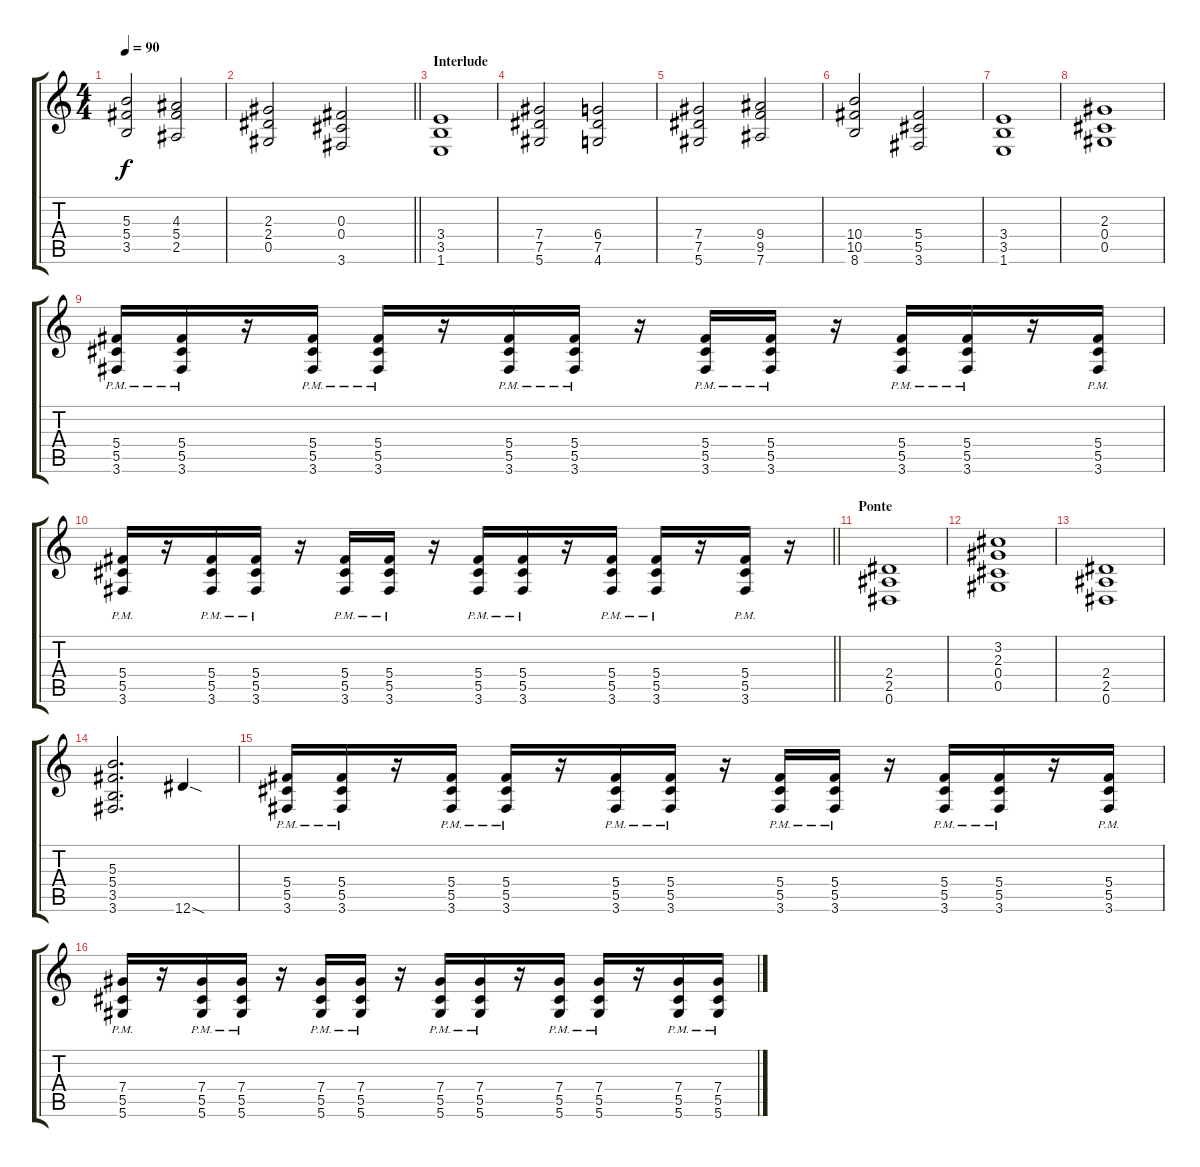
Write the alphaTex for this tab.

\track "" {instrument overdrivenguitar}
\staff {score tabs}
\tuning (Eb4 Bb3 Gb3 Db3 Ab2 Eb2) {hide}
\ts (4 4)
\tempo 90
\clef g2
\ks c
(5.3 5.4 3.5).2{dy f} (4.3 5.4 2.5).2 |
\barLineRight lightlight
(2.3 2.4 0.5).2 (0.3 0.4 3.6).2 |
\section ("" "Interlude")
(3.4 3.5 1.6).1 |
(7.4 7.5 5.6).2 (6.4 7.5 4.6).2 |
(7.4 7.5 5.6).2 (9.4 9.5 7.6).2 |
(10.4 10.5 8.6).2 (5.4 5.5 3.6).2 |
(3.4 3.5 1.6).1 |
(2.3 0.4 0.5).1 |
(5.4{pm} 5.5{pm} 3.6{pm}).16 (5.4{pm} 5.5{pm} 3.6{pm}).16 r.16 (5.4{pm} 5.5{pm} 3.6{pm}).16 (5.4{pm} 5.5{pm} 3.6{pm}).16 r.16 (5.4{pm} 5.5{pm} 3.6{pm}).16 (5.4{pm} 5.5{pm} 3.6{pm}).16 r.16 (5.4{pm} 5.5{pm} 3.6{pm}).16 (5.4{pm} 5.5{pm} 3.6{pm}).16 r.16 (5.4{pm} 5.5{pm} 3.6{pm}).16 (5.4{pm} 5.5{pm} 3.6{pm}).16 r.16 (5.4{pm} 5.5{pm} 3.6{pm}).16 |
\barLineRight lightlight
(5.4{pm} 5.5{pm} 3.6{pm}).16 r.16 (5.4{pm} 5.5{pm} 3.6{pm}).16 (5.4{pm} 5.5{pm} 3.6{pm}).16 r.16 (5.4{pm} 5.5{pm} 3.6{pm}).16 (5.4{pm} 5.5{pm} 3.6{pm}).16 r.16 (5.4{pm} 5.5{pm} 3.6{pm}).16 (5.4{pm} 5.5{pm} 3.6{pm}).16 r.16 (5.4{pm} 5.5{pm} 3.6{pm}).16 (5.4{pm} 5.5{pm} 3.6{pm}).16 r.16 (5.4{pm} 5.5{pm} 3.6{pm}).16 r.16 |
\section ("" "Ponte")
(2.4 2.5 0.6).1 |
(3.2 2.3 0.4 0.5).1 |
(2.4 2.5 0.6).1 |
(5.3 5.4 3.5 3.6).2{d} 12.6{sod}.4 |
(5.4{pm} 5.5{pm} 3.6{pm}).16 (5.4{pm} 5.5{pm} 3.6{pm}).16 r.16 (5.4{pm} 5.5{pm} 3.6{pm}).16 (5.4{pm} 5.5{pm} 3.6{pm}).16 r.16 (5.4{pm} 5.5{pm} 3.6{pm}).16 (5.4{pm} 5.5{pm} 3.6{pm}).16 r.16 (5.4{pm} 5.5{pm} 3.6{pm}).16 (5.4{pm} 5.5{pm} 3.6{pm}).16 r.16 (5.4{pm} 5.5{pm} 3.6{pm}).16 (5.4{pm} 5.5{pm} 3.6{pm}).16 r.16 (5.4{pm} 5.5{pm} 3.6{pm}).16 |
(7.4{pm} 5.5{pm} 5.6{pm}).16 r.16 (7.4{pm} 5.5{pm} 5.6{pm}).16 (7.4{pm} 5.5{pm} 5.6{pm}).16 r.16 (7.4{pm} 5.5{pm} 5.6{pm}).16 (7.4{pm} 5.5{pm} 5.6{pm}).16 r.16 (7.4{pm} 5.5{pm} 5.6{pm}).16 (7.4{pm} 5.5{pm} 5.6{pm}).16 r.16 (7.4{pm} 5.5{pm} 5.6{pm}).16 (7.4{pm} 5.5{pm} 5.6{pm}).16 r.16 (7.4{pm} 5.5{pm} 5.6{pm}).16 (7.4{pm} 5.5{pm} 5.6{pm}).16
